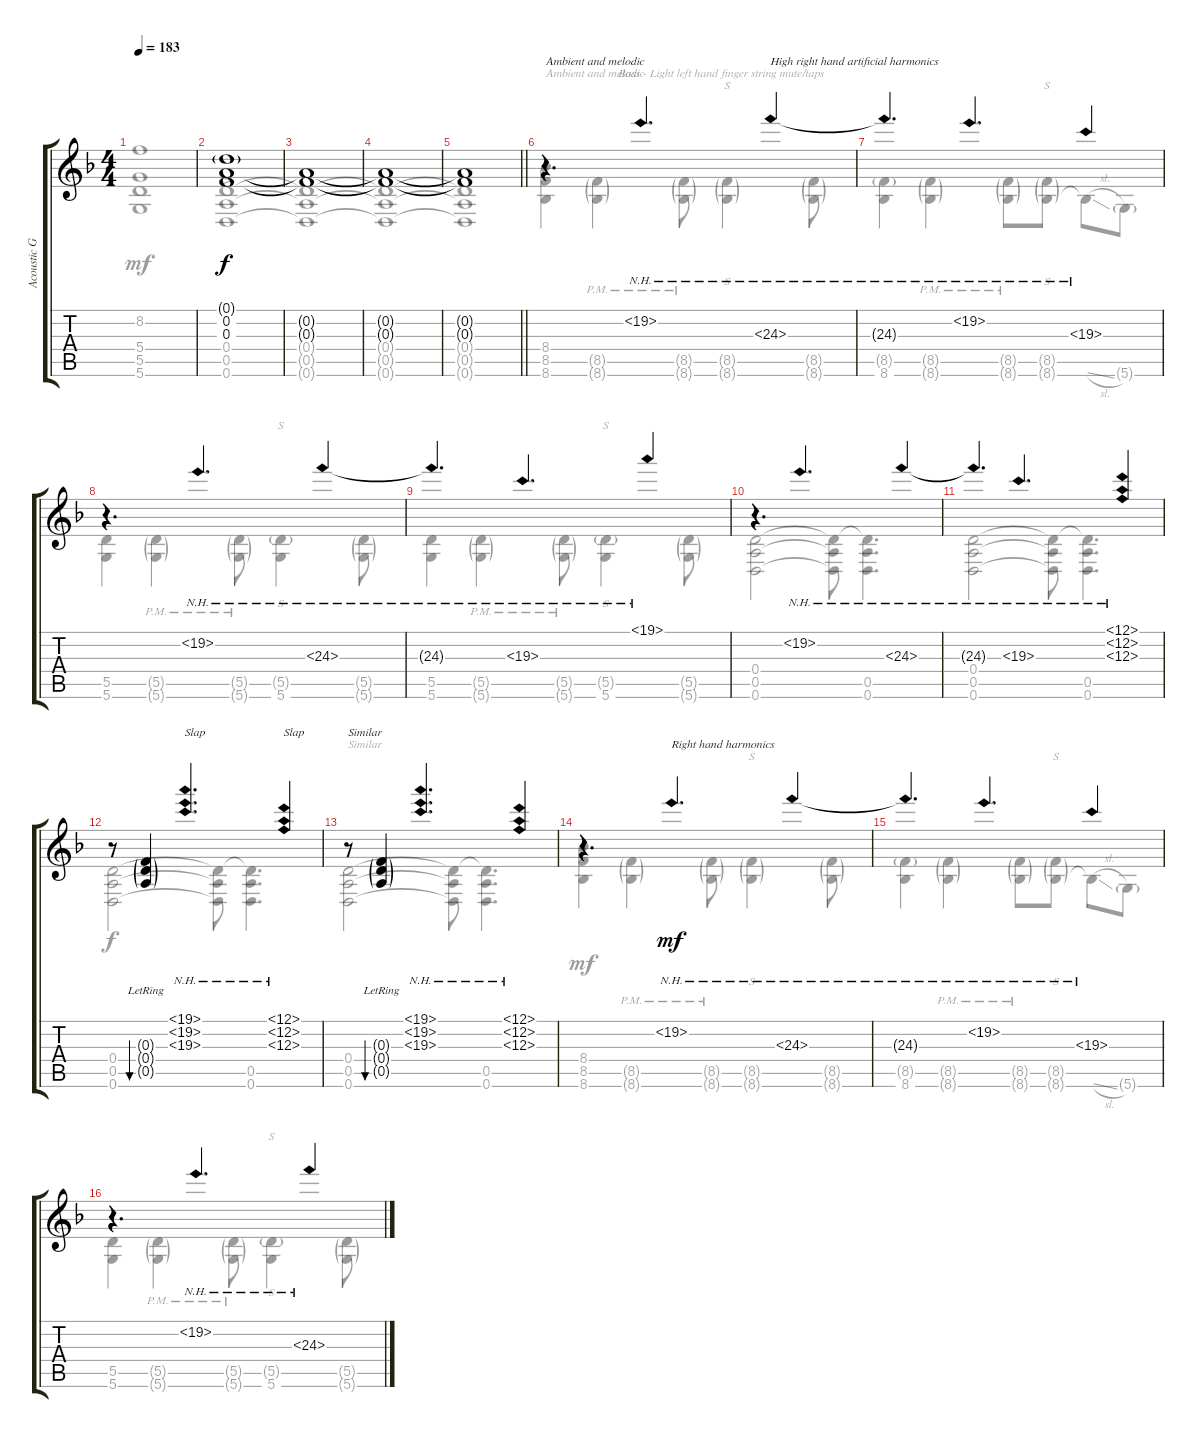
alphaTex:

\track ("Acoustic Guitar" "Acoustic G") {instrument acousticguitarsteel}
\staff {score tabs}
\tuning (D4 A3 F3 D3 A2 D2) {hide}
\voice
\ts (4 4)
\tempo 183
\clef g2
\ks dminor
|
(0.1{g} 0.2 0.3).1 |
(0.2{t} 0.3{t}).1 |
(0.2{t} 0.3{t}).1 |
\barLineRight lightlight
(0.2{t} 0.3{t}).1 |
r.4{d txt "Ambient and melodic                   "} 19.2{nh}.4{d} 24.3{nh}.4{txt "High right hand artificial harmonics"} |
24.3{nh t}.4{d} 19.2{nh}.4{d} 19.3{nh}.4 |
r.4{d} 19.2{nh}.4{d} 24.3{nh}.4 |
24.3{nh t}.4{d} 19.3{nh}.4{d} 19.1{nh}.4 |
r.4{d} 19.2{nh}.4{d} 24.3{nh}.4 |
24.3{nh t}.4{d} 19.3{nh}.4{d} (12.1{nh} 12.2{nh} 12.3{nh}).4 |
r.8 (0.3{g} 0.4{g lr} 0.5{g}).4{bu 30 dy f} (19.1{nh} 19.2{nh} 19.3{nh}).4{d txt "Slap"} (12.1{nh} 12.2{nh} 12.3{nh}).4{txt "Slap"} |
r.8{txt "Similar"} (0.3{g} 0.4{g lr} 0.5{g}).4{bu 30} (19.1{nh} 19.2{nh} 19.3{nh}).4{d} (12.1{nh} 12.2{nh} 12.3{nh}).4 |
r.4{d} 19.2{nh}.4{d txt "Right hand harmonics" dy mf} 24.3{nh}.4 |
24.3{nh t}.4{d} 19.2{nh}.4{d} 19.3{nh}.4 |
r.4{d} 19.2{nh}.4{d} 24.3{nh}.4
\voice
\clef g2
\ottava regular
\simile none
\ks dminor
(8.2{t} 5.4{t} 5.5{t} 5.6{t}).1{dy mf} |
(0.4{ac} 0.5{ac} 0.6{ac}).1 |
(0.4{t} 0.5{t} 0.6{t}).1 |
(0.4{t} 0.5{t} 0.6{t}).1 |
\barLineRight lightlight
(0.4{t} 0.5{t} 0.6{t}).1 |
(8.4 8.5 8.6).4{txt "Ambient and melodic                   "} (8.5{g pm} 8.6{g}).4{txt "       Bass - Light left hand finger string mute/taps"} (8.5{g pm} 8.6{g}).8 (8.5{g} 8.6{g}).4{s} (8.5{g} 8.6{g}).8 |
(8.5{g} 8.6).4 (8.5{g pm} 8.6{g}).4 (8.5{g pm} 8.6{g}).8 (8.5{g} 8.6{g}).8{s} 8.6{sl t}.8 5.6{g}.8 |
(5.5 5.6).4 (5.5{g pm} 5.6{g}).4 (5.5{g pm} 5.6{g}).8 (5.5{g} 5.6).4{s} (5.5{g} 5.6{g}).8 |
(5.5 5.6).4 (5.5{g pm} 5.6{g}).4 (5.5{g pm} 5.6{g}).8 (5.5{g} 5.6).4{s} (5.5{g} 5.6{g}).8 |
(0.4 0.5 0.6).2 (0.4{t} 0.5{t} 0.6{t}).8 (0.4{t} 0.5 0.6).4{d} |
(0.4 0.5 0.6).2 (0.4{t} 0.5{t} 0.6{t}).8 (0.4{t} 0.5 0.6).4{d} |
(0.4 0.5 0.6).2{dy f} (0.4{t} 0.5{t} 0.6{t}).8 (0.4{t} 0.5 0.6).4{d} |
(0.4 0.5 0.6).2{txt "Similar"} (0.4{t} 0.5{t} 0.6{t}).8 (0.4{t} 0.5 0.6).4{d} |
(8.4 8.5 8.6).4{dy mf} (8.5{g pm} 8.6{g}).4 (8.5{g pm} 8.6{g}).8 (8.5{g} 8.6{g}).4{s} (8.5{g} 8.6{g}).8 |
(8.5{g} 8.6).4 (8.5{g pm} 8.6{g}).4 (8.5{g pm} 8.6{g}).8 (8.5{g} 8.6{g}).8{s} 8.6{sl t}.8 5.6{g}.8 |
(5.5 5.6).4 (5.5{g pm} 5.6{g}).4 (5.5{g pm} 5.6{g}).8 (5.5{g} 5.6).4{s} (5.5{g} 5.6{g}).8
